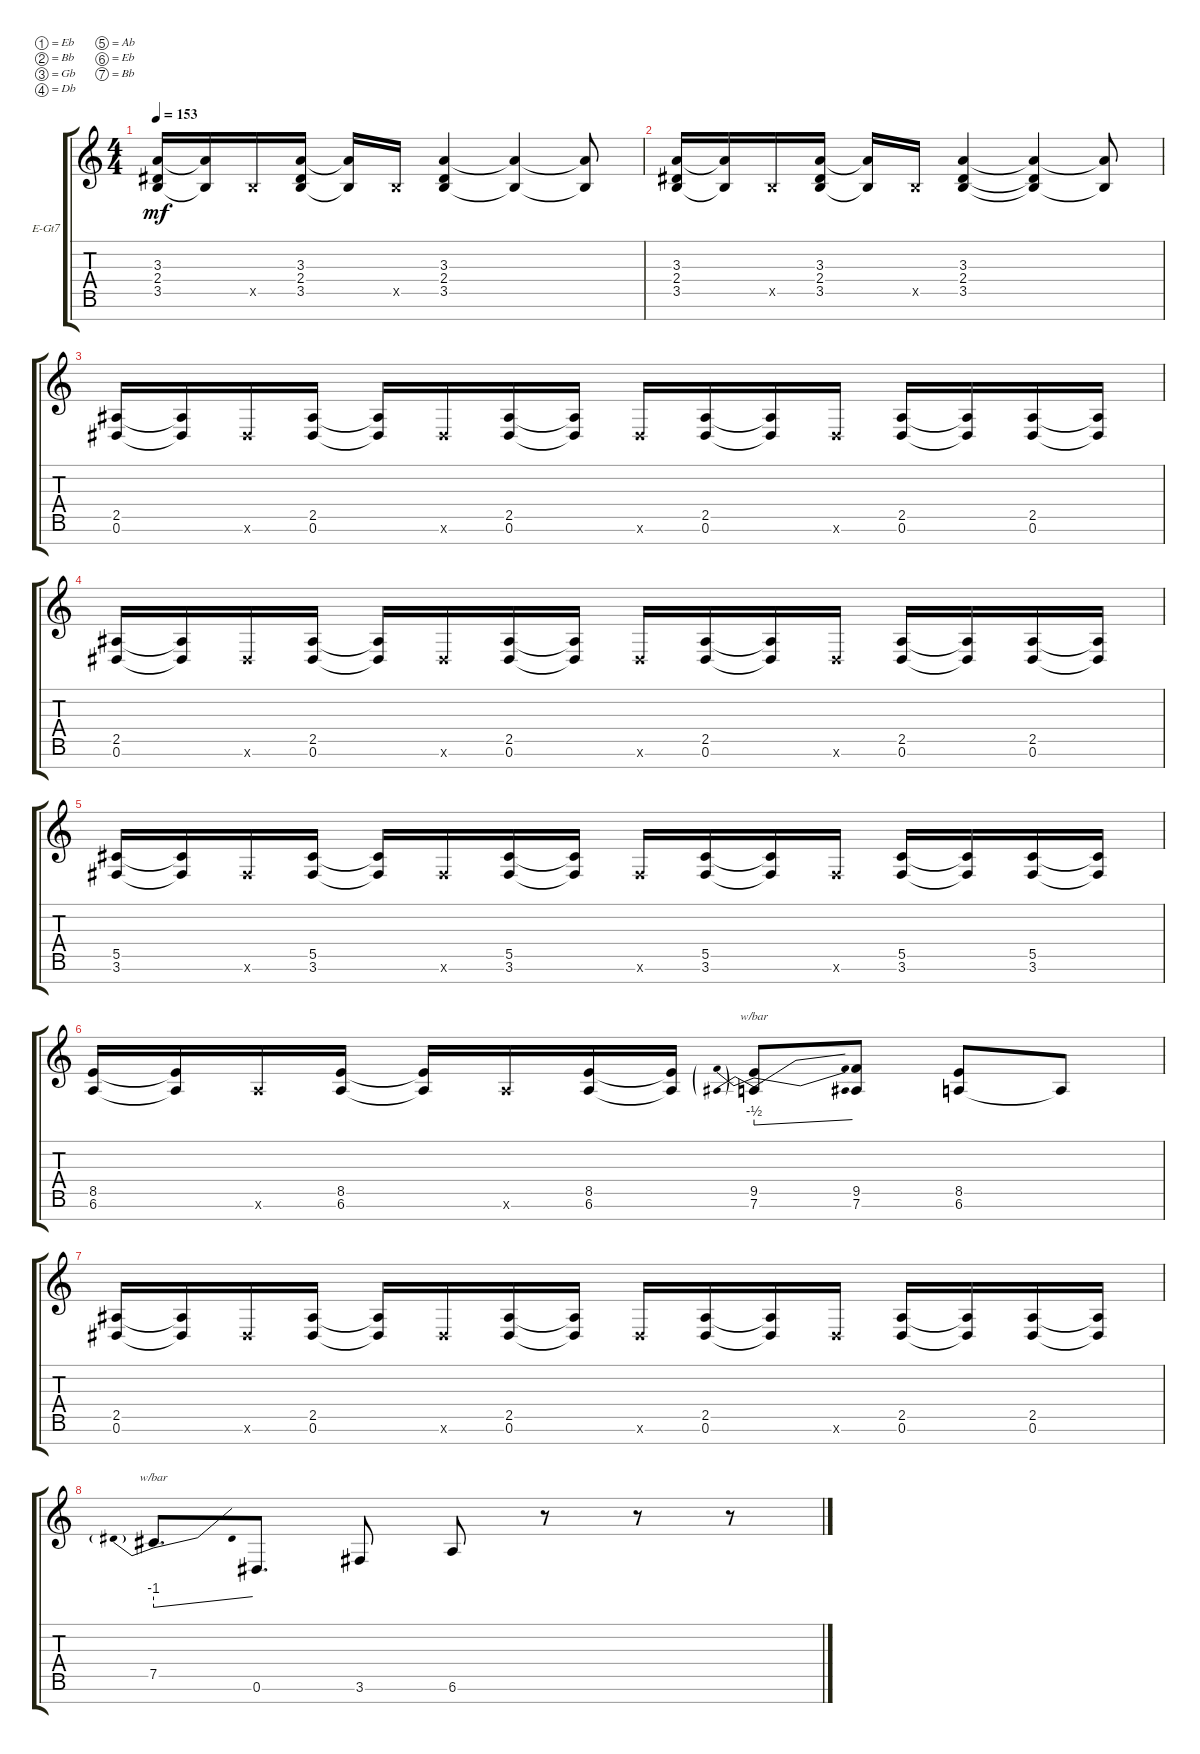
\bracketExtendMode groupsimilarinstruments
\firstSystemTrackNameOrientation horizontal
\otherSystemsTrackNameOrientation horizontal
\track ("left" "E-Gt7") {instrument electricguitarclean}
\staff {score tabs}
\tuning (Eb4 Bb3 Gb3 Db3 Ab2 Eb2 Bb1)
\ts (4 4)
\tempo 153
\clef g2
\ks c
(3.5 2.4 3.3).16{dy mf} (3.5{t} 3.3{t}).16 3.5{x}.16 (3.5 2.4 3.3).16 (3.5{t} 3.3{t}).16 3.5{x}.16 (3.5 2.4 3.3).4 (3.5{t} 3.3{t}).4 (3.5{t} 3.3{t}).8 |
(3.5 2.4 3.3).16 (3.5{t} 3.3{t}).16 3.5{x}.16 (3.5 2.4 3.3).16 (3.5{t} 3.3{t}).16 3.5{x}.16 (3.5 2.4 3.3).4 (3.5{t} 3.3{t} 2.4{t}).4 (3.5{t} 3.3{t}).8 |
(0.6 2.5).16 (0.6{t} 2.5{t}).16 0.6{x}.16 (0.6 2.5).16 (0.6{t} 2.5{t}).16 0.6{x}.16 (0.6 2.5).16 (0.6{t} 2.5{t}).16 0.6{x}.16 (0.6 2.5).16 (0.6{t} 2.5{t}).16 0.6{x}.16 (0.6 2.5).16 (0.6{t} 2.5{t}).16 (0.6 2.5).16 (0.6{t} 2.5{t}).16 |
(0.6 2.5).16 (0.6{t} 2.5{t}).16 0.6{x}.16 (0.6 2.5).16 (0.6{t} 2.5{t}).16 0.6{x}.16 (0.6 2.5).16 (0.6{t} 2.5{t}).16 0.6{x}.16 (0.6 2.5).16 (0.6{t} 2.5{t}).16 0.6{x}.16 (0.6 2.5).16 (0.6{t} 2.5{t}).16 (0.6 2.5).16 (0.6{t} 2.5{t}).16 |
(3.6 5.5).16 (3.6{t} 5.5{t}).16 3.6{x}.16 (3.6 5.5).16 (3.6{t} 5.5{t}).16 3.6{x}.16 (3.6 5.5).16 (3.6{t} 5.5{t}).16 3.6{x}.16 (3.6 5.5).16 (3.6{t} 5.5{t}).16 3.6{x}.16 (3.6 5.5).16 (3.6{t} 5.5{t}).16 (3.6 5.5).16 (3.6{t} 5.5{t}).16 |
(6.6 8.5).16 (6.6{t} 8.5{t}).16 6.6{x}.16 (6.6 8.5).16 (6.6{t} 8.5{t}).16 6.6{x}.16 (6.6 8.5).16 (6.6{t} 8.5{t}).16 (7.6 9.5).8{tbe (predivedive default 0 -2 15 0)} (7.6 9.5).8 (6.6 8.5).8 6.6{t}.8 |
(0.6 2.5).16 (0.6{t} 2.5{t}).16 0.6{x}.16 (0.6 2.5).16 (0.6{t} 2.5{t}).16 0.6{x}.16 (0.6 2.5).16 (0.6{t} 2.5{t}).16 0.6{x}.16 (0.6 2.5).16 (0.6{t} 2.5{t}).16 0.6{x}.16 (0.6 2.5).16 (0.6{t} 2.5{t}).16 (0.6 2.5).16 (0.6{t} 2.5{t}).16 |
7.5.8{d tbe (predivedive default 0 -4 14.399999999999999 0)} 0.6.8{d} 3.6.8 6.6.8 r.8 r.8 r.8
